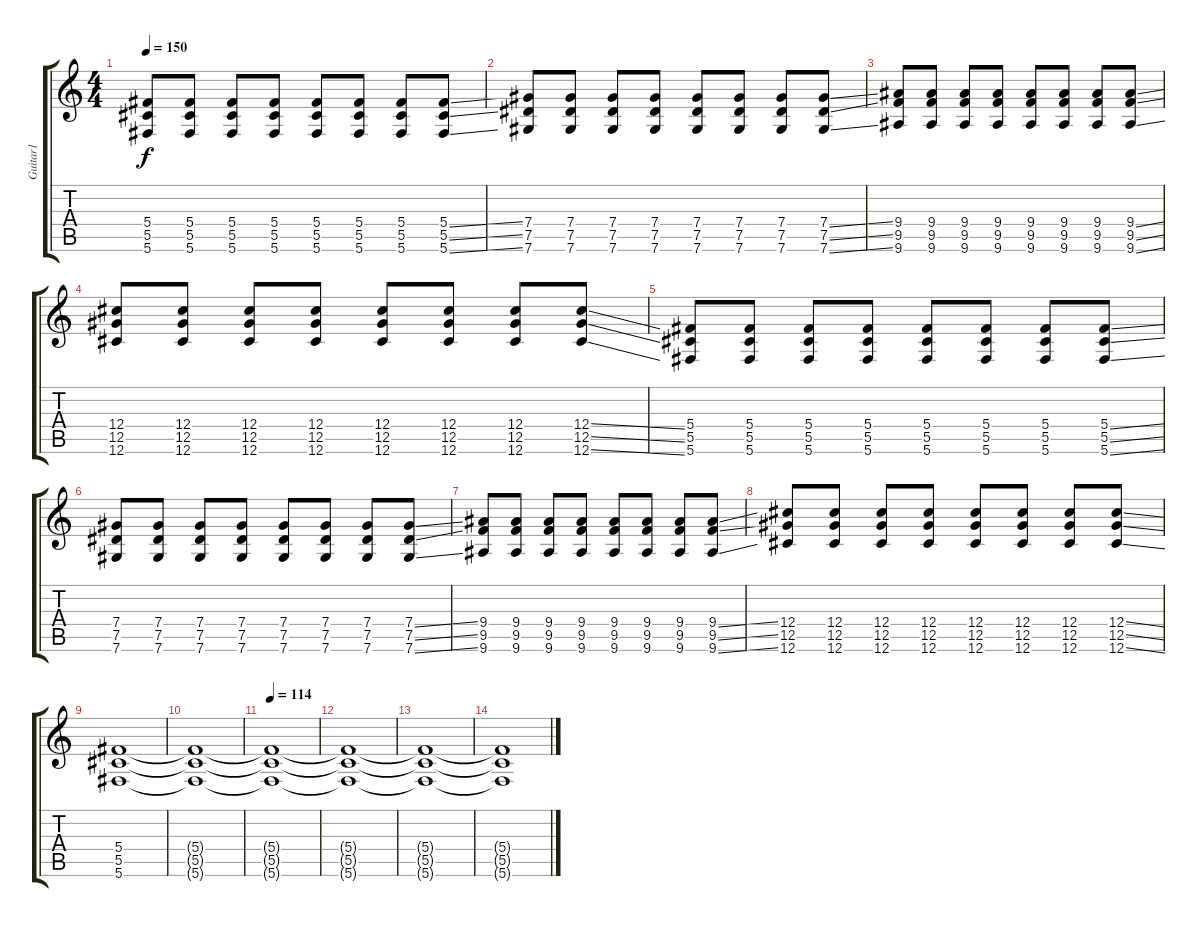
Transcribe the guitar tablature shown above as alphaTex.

\track ("Guitar1" "Guitar1") {instrument distortionguitar}
\staff {score tabs}
\tuning (Eb4 Bb3 Gb3 Db3 Ab2 Db2) {hide}
\ts (4 4)
\tempo 150
\clef g2
\ks c
(5.4 5.5 5.6).8{dy f} (5.4 5.5 5.6).8 (5.4 5.5 5.6).8 (5.4 5.5 5.6).8 (5.4 5.5 5.6).8 (5.4 5.5 5.6).8 (5.4 5.5 5.6).8 (5.4{ss} 5.5{ss} 5.6{ss}).8 |
(7.4 7.5 7.6).8 (7.4 7.5 7.6).8 (7.4 7.5 7.6).8 (7.4 7.5 7.6).8 (7.4 7.5 7.6).8 (7.4 7.5 7.6).8 (7.4 7.5 7.6).8 (7.4{ss} 7.5{ss} 7.6{ss}).8 |
(9.4 9.5 9.6).8 (9.4 9.5 9.6).8 (9.4 9.5 9.6).8 (9.4 9.5 9.6).8 (9.4 9.5 9.6).8 (9.4 9.5 9.6).8 (9.4 9.5 9.6).8 (9.4{ss} 9.5{ss} 9.6{ss}).8 |
(12.4 12.5 12.6).8 (12.4 12.5 12.6).8 (12.4 12.5 12.6).8 (12.4 12.5 12.6).8 (12.4 12.5 12.6).8 (12.4 12.5 12.6).8 (12.4 12.5 12.6).8 (12.4{ss} 12.5{ss} 12.6{ss}).8 |
(5.4 5.5 5.6).8 (5.4 5.5 5.6).8 (5.4 5.5 5.6).8 (5.4 5.5 5.6).8 (5.4 5.5 5.6).8 (5.4 5.5 5.6).8 (5.4 5.5 5.6).8 (5.4{ss} 5.5{ss} 5.6{ss}).8 |
(7.4 7.5 7.6).8 (7.4 7.5 7.6).8 (7.4 7.5 7.6).8 (7.4 7.5 7.6).8 (7.4 7.5 7.6).8 (7.4 7.5 7.6).8 (7.4 7.5 7.6).8 (7.4{ss} 7.5{ss} 7.6{ss}).8 |
(9.4 9.5 9.6).8 (9.4 9.5 9.6).8 (9.4 9.5 9.6).8 (9.4 9.5 9.6).8 (9.4 9.5 9.6).8 (9.4 9.5 9.6).8 (9.4 9.5 9.6).8 (9.4{ss} 9.5{ss} 9.6{ss}).8 |
(12.4 12.5 12.6).8 (12.4 12.5 12.6).8 (12.4 12.5 12.6).8 (12.4 12.5 12.6).8 (12.4 12.5 12.6).8 (12.4 12.5 12.6).8 (12.4 12.5 12.6).8 (12.4{ss} 12.5{ss} 12.6{ss}).8 |
(5.4 5.5 5.6).1 |
(5.4{t} 5.5{t} 5.6{t}).1 |
\tempo 114
(5.4{t} 5.5{t} 5.6{t}).1 |
(5.4{t} 5.5{t} 5.6{t}).1 |
(5.4{t} 5.5{t} 5.6{t}).1 |
(5.4{t} 5.5{t} 5.6{t}).1
